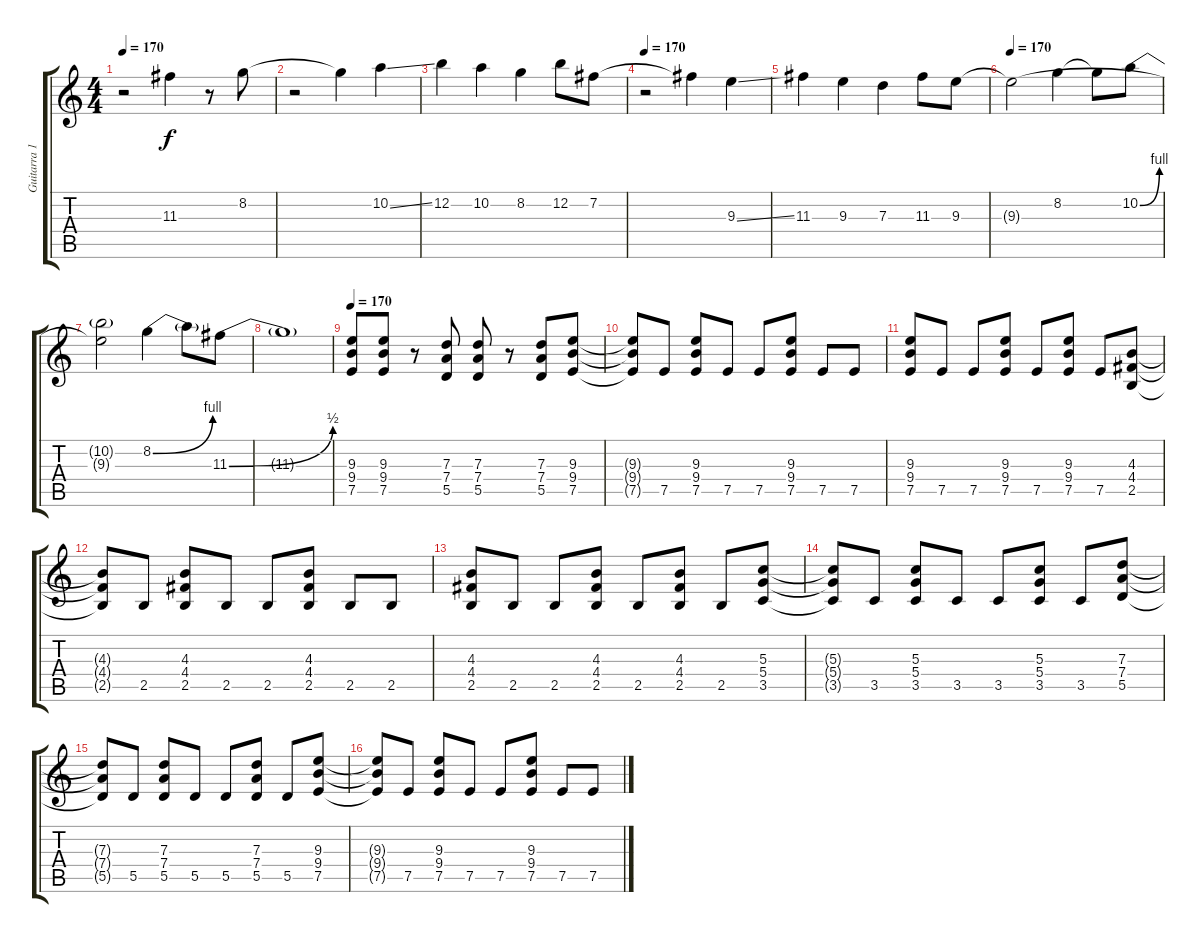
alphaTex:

\track ("Guitarra 1" "Guitarra 1") {instrument overdrivenguitar}
\staff {score tabs}
\tuning (E4 B3 G3 D3 A2 E2) {hide}
\ts (4 4)
\tempo 170
\clef g2
\ks c
r.2{dy f balance 0 instrument overdrivenguitar} 11.3{t}.4 r.8 8.2.8 |
r.2 8.2{t}.4 10.2{ss}.4 |
12.2.4 10.2.4 8.2.4 12.2.8 7.2.8 |
\tempo 170
r.2{balance 0 instrument overdrivenguitar} 7.2{t}.4 9.3{ss}.4 |
11.3.4 9.3.4 7.3.4 11.3.8 9.3.8 |
\tempo 170
9.3{t}.2{balance 0 instrument overdrivenguitar} 8.2.4 8.2{t}.8 10.2{be (bend 0 0 60 4)}.8 |
(10.2{t} 9.3{t}).2 8.2{be (bend 0 0 60 4)}.4 8.2{t}.8 11.3{be (bend 0 0 60 2)}.8 |
11.3{t}.1 |
\tempo 170
(9.3 9.4 7.5).8{balance 0 instrument overdrivenguitar} (9.3 9.4 7.5).8 r.8 (7.3 7.4 5.5).8 (7.3 7.4 5.5).8 r.8 (7.3 7.4 5.5).8 (9.3 9.4 7.5).8 |
(9.3{t} 9.4{t} 7.5{t}).8 7.5.8 (9.3 9.4 7.5).8 7.5.8 7.5.8 (9.3 9.4 7.5).8 7.5.8 7.5.8 |
(9.3 9.4 7.5).8 7.5.8 7.5.8 (9.3 9.4 7.5).8 7.5.8 (9.3 9.4 7.5).8 7.5.8 (4.3 4.4 2.5).8 |
(4.3{t} 4.4{t} 2.5{t}).8 2.5.8 (4.3 4.4 2.5).8 2.5.8 2.5.8 (4.3 4.4 2.5).8 2.5.8 2.5.8 |
(4.3 4.4 2.5).8 2.5.8 2.5.8 (4.3 4.4 2.5).8 2.5.8 (4.3 4.4 2.5).8 2.5.8 (5.3 5.4 3.5).8 |
(5.3{t} 5.4{t} 3.5{t}).8 3.5.8 (5.3 5.4 3.5).8 3.5.8 3.5.8 (5.3 5.4 3.5).8 3.5.8 (7.3 7.4 5.5).8 |
(7.3{t} 7.4{t} 5.5{t}).8 5.5.8 (7.3 7.4 5.5).8 5.5.8 5.5.8 (7.3 7.4 5.5).8 5.5.8 (9.3 9.4 7.5).8 |
(9.3{t} 9.4{t} 7.5{t}).8 7.5.8 (9.3 9.4 7.5).8 7.5.8 7.5.8 (9.3 9.4 7.5).8 7.5.8 7.5.8
